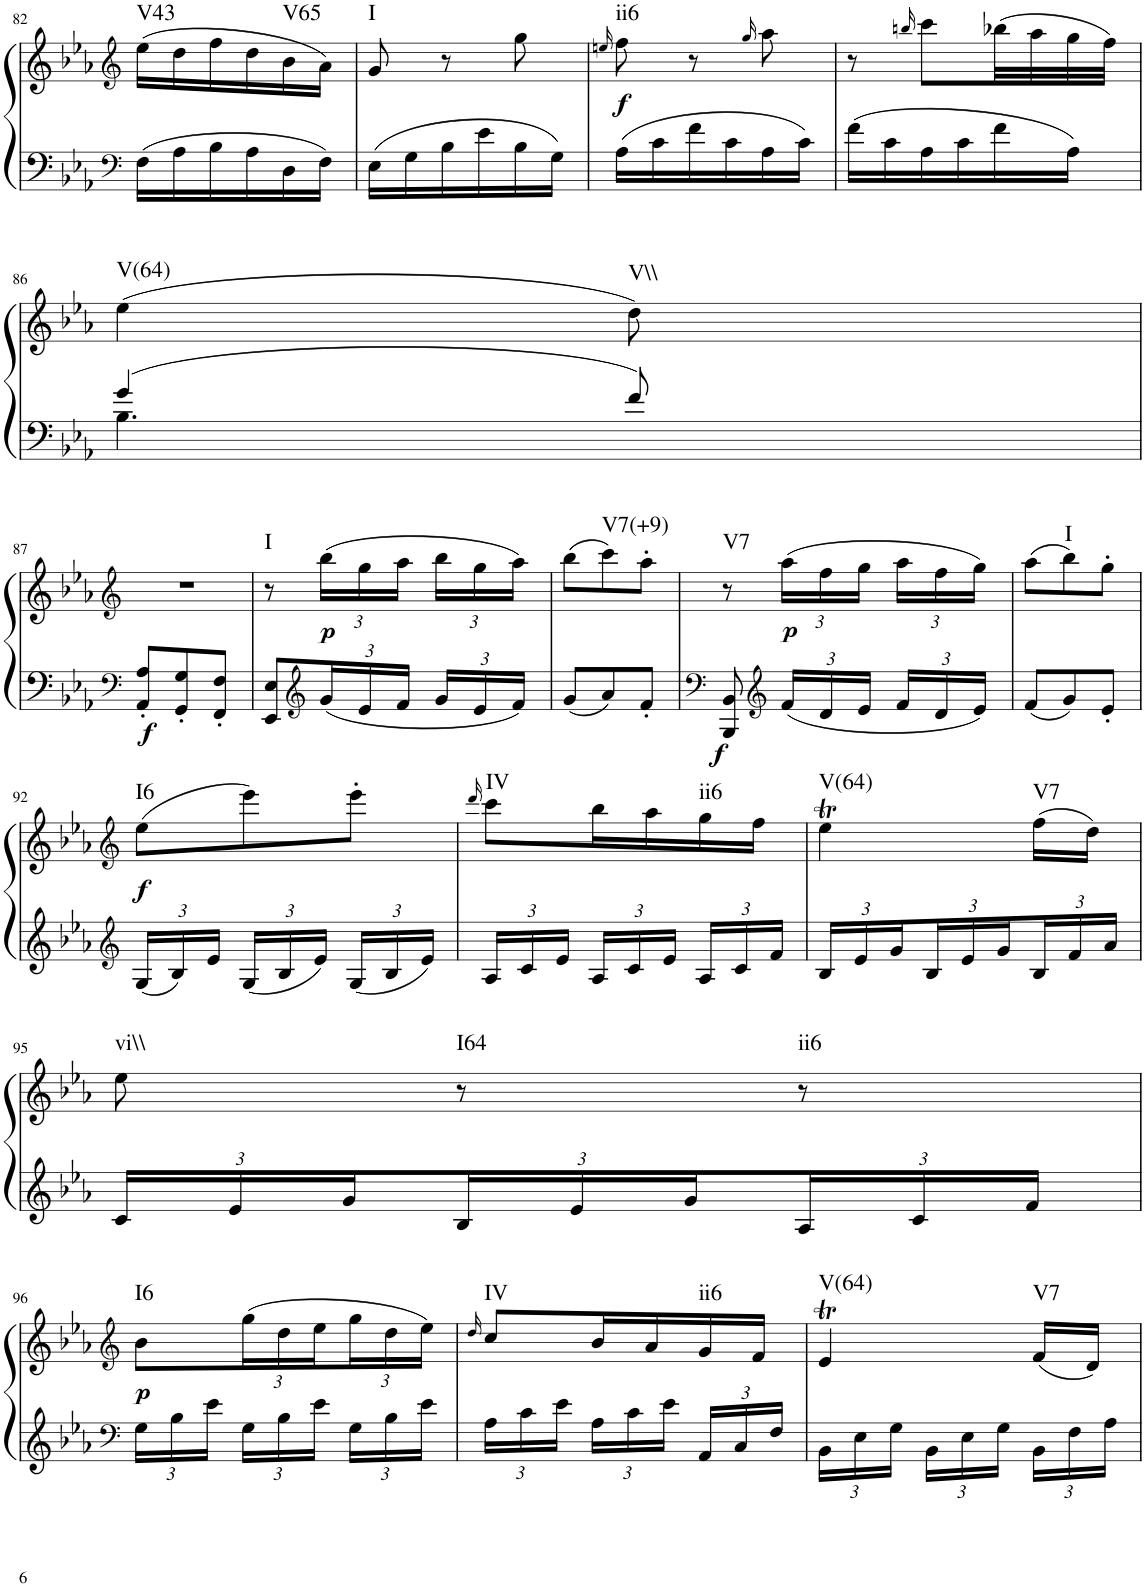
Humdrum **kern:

**kern	**kern	**dynam	**harte
*part1	*part1	*part1	*part1
*staff2	*staff1	*staff1/2	*
*I"Klavier linke Hand	*	*	*
!!LO:PB:g=z
*clefF4	*clefG2	*	*
*k[b-e-a-]	*k[b-e-a-]	*	*
*M3/8	*M3/8	*	*
=82	=82	=82	=82
!	!	!	!LO:H:kt=V43
16F\LL	(16ee-\LL	.	N
16A-\	16dd\	.	.
16B-\	16ff\	.	.
16A-\	16dd\	.	.
!	!	!	!LO:H:kt=V65
16D\	16b-\	.	N
16F\JJ	16a-\JJ)	.	.
=83	=83	=83	=83
!	!	!	!LO:H:kt=I
16E-\LL	8g/	.	N
16G\	.	.	.
16B-\	8r	.	.
16e-\	.	.	.
16B-\	8gg\	.	.
16G\JJ	.	.	.
=84	=84	=84	=84
.	16qeen/	.	.
!	!	!LO:DY:b	!LO:H:kt=ii6
16A-\LL	8ff\	f	N
16c\	.	.	.
16f\	8r	.	.
16c\	.	.	.
.	16qgg/	.	.
16A-\	8aa-\	.	.
16c\JJ	.	.	.
=85	=85	=85	=85
16f\LL	8r	.	.
16c\	.	.	.
.	16qbbn/	.	.
16A-\	8ccc\L	.	.
16c\	.	.	.
16f\	(32bb-X\LL	.	.
.	32aa-\	.	.
16A-\JJ	32gg\	.	.
.	32ff\JJJ)	.	.
!!LO:LB:g=z
=86	=86	=86	=86
*^	*	*	*
!	!	!	!	!LO:H:kt=V(64)
4g/	4.B-\	(4ee-\	.	N
!	!	!	!	!LO:H:kt=V\\
8f/	.	8dd\)	.	N
*v	*v	*	*	*
!!LO:LB:g=z
=87	=87	=87	=87
*clefF4	*clefG2	*	*
!	!	!LO:DY:b=2	!
8AA-/' 8A-/'L	4.r	f	.
8GG/' 8G/'	.	.	.
8FF/' 8F/'J	.	.	.
=88	=88	=88	=88
!	!	!	!LO:H:kt=I
8EE-/ 8E-/L	8r	.	N
*clefG2	*	*	*
*Xbrackettup	*Xbrackettup	*	*
!	!	!LO:DY:b	!
24g/L	(24bb-\LL	p	.
24e-/	24gg\	.	.
24f/JJ	24aa-\JJ	.	.
24g/LL	24bb-\LL	.	.
24e-/	24gg\	.	.
24f/JJ	24aa-\JJ)	.	.
=89	=89	=89	=89
8g/L	(8bb-\L	.	.
!	!	!	!LO:H:kt=V7(+9)
8a-/	8ccc\)	.	N
8f'/J	8aa-'\J	.	.
=90	=90	=90	=90
*clefF4	*	*	*
!	!	!LO:DY:b=2	!LO:H:kt=V7
8BBB-/ 8BB-/	8r	f	N
*clefG2	*	*	*
!	!	!LO:DY:b	!
24f/LL	(24aa-\LL	p	.
24d/	24ff\	.	.
24e-/JJ	24gg\JJ	.	.
24f/LL	24aa-\LL	.	.
24d/	24ff\	.	.
24e-/JJ	24gg\JJ)	.	.
=91	=91	=91	=91
8f/L	(8aa-\L	.	.
!	!	!	!LO:H:kt=I
8g/	8bb-\)	.	N
8e-'/J	8gg'\J	.	.
!!LO:LB:g=z
=92	=92	=92	=92
*clefG2	*clefG2	*	*
!	!	!LO:DY:b	!LO:H:kt=I6
24G/LL	(8ee-\L	f	N
24B-/	.	.	.
24e-/JJ	.	.	.
24G/LL	8eee-\)	.	.
24B-/	.	.	.
24e-/JJ	.	.	.
24G/LL	8eee-'\J	.	.
24B-/	.	.	.
24e-/JJ	.	.	.
=93	=93	=93	=93
.	16qddd/	.	.
!	!	!	!LO:H:kt=IV
24A-/LL	8ccc\L	.	N
24c/	.	.	.
24e-/JJ	.	.	.
24A-/LL	16bb-\L	.	.
24c/	.	.	.
.	16aa-\	.	.
24e-/JJ	.	.	.
!	!	!	!LO:H:kt=ii6
24A-/LL	16gg\	.	N
24c/	.	.	.
.	16ff\JJ	.	.
24f/JJ	.	.	.
=94	=94	=94	=94
!	!	!	!LO:H:kt=V(64)
24B-/LL	4ee-T\	.	N
24e-/	.	.	.
24g/	.	.	.
24B-/	.	.	.
24e-/	.	.	.
24g/	.	.	.
!	!	!	!LO:H:kt=V7
24B-/	(16ff\LL	.	N
24f/	.	.	.
.	16dd\JJ)	.	.
24a-/JJ	.	.	.
!!LO:LB:g=z
=95	=95	=95	=95
!	!	!	!LO:H:kt=vi\\
24c/LL	8ee-\	.	N
24e-/	.	.	.
24g/	.	.	.
!	!	!	!LO:H:kt=I64
24B-/	8r	.	N
24e-/	.	.	.
24g/	.	.	.
!	!	!	!LO:H:kt=ii6
24A-/	8r	.	N
24c/	.	.	.
24f/JJ	.	.	.
!!LO:LB:g=z
=96	=96	=96	=96
*clefF4	*clefG2	*	*
!	!	!LO:DY:b	!LO:H:kt=I6
24G\LL	8b-\L	p	N
24B-\	.	.	.
24e-\JJ	.	.	.
24G\LL	(24gg\L	.	.
24B-\	24dd\	.	.
24e-\JJ	24ee-\	.	.
24G\LL	24gg\	.	.
24B-\	24dd\	.	.
24e-\JJ	24ee-\JJ)	.	.
=97	=97	=97	=97
.	16qdd/	.	.
!	!	!	!LO:H:kt=IV
24A-\LL	8cc/L	.	N
24c\	.	.	.
24e-\JJ	.	.	.
24A-\LL	16b-/L	.	.
24c\	.	.	.
.	16a-/	.	.
24e-\JJ	.	.	.
!	!	!	!LO:H:kt=ii6
24AA-/LL	16g/	.	N
24C/	.	.	.
.	16f/JJ	.	.
24F/JJ	.	.	.
=98	=98	=98	=98
!	!	!	!LO:H:kt=V(64)
24BB-\LL	4e-T/	.	N
24E-\	.	.	.
24G\JJ	.	.	.
24BB-\LL	.	.	.
24E-\	.	.	.
24G\JJ	.	.	.
!	!	!	!LO:H:kt=V7
24BB-\LL	(16f/LL	.	N
24F\	.	.	.
.	16d/JJ)	.	.
24A-\JJ	.	.	.
=	=	=	=
*-	*-	*-	*-
